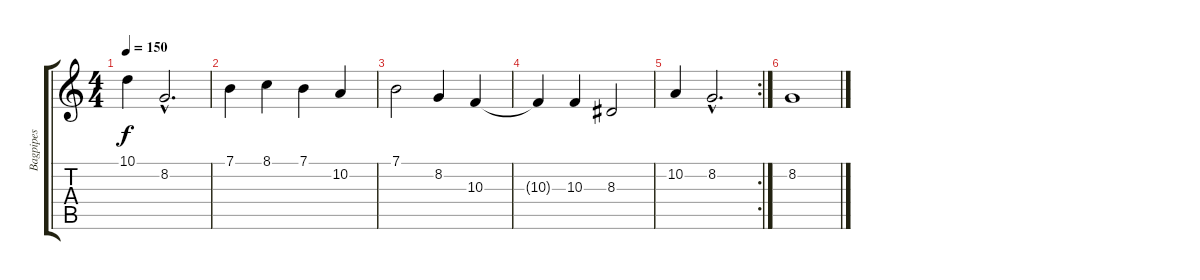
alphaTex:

\track ("Bagpipes" "Bagpipes") {instrument bagpipe}
\staff {score tabs}
\tuning (E4 B3 G3 D3 A2 E2) {hide}
\ts (4 4)
\tempo 150
\clef g2
\ks c
10.1{t}.4{dy f} 8.2{hac}.2{d} |
7.1.4 8.1.4 7.1.4 10.2.4 |
7.1.2 8.2.4 10.3.4 |
10.3{t}.4 10.3.4 8.3.2 |
\rc 2
10.2.4 8.2{hac}.2{d} |
8.2.1{volume 0}
